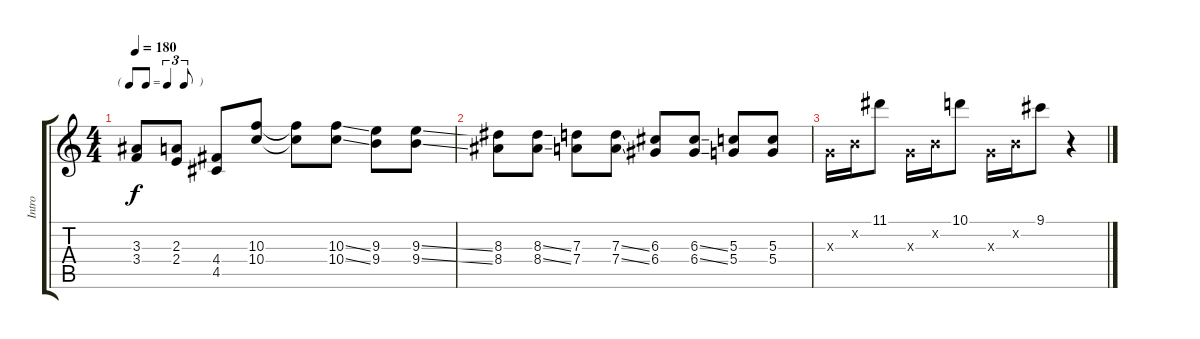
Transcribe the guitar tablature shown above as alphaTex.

\track ("Intro" "Intro") {instrument overdrivenguitar}
\staff {score tabs}
\tuning (E4 B3 G3 D3 A2 E2) {hide}
\ts (4 4)
\tf triplet8th
\tempo 180
\clef g2
\ks c
(3.3 3.4).8{dy f} (2.3 2.4).8 (4.4 4.5).8 (10.3 10.4).8 (10.3{t} 10.4{t}).8 (10.3{ss} 10.4{ss}).8 (9.3 9.4).8 (9.3{ss} 9.4{ss}).8 |
(8.3 8.4).8 (8.3{ss} 8.4{ss}).8 (7.3 7.4).8 (7.3{ss} 7.4{ss}).8 (6.3 6.4).8 (6.3{ss} 6.4{ss}).8 (5.3 5.4).8 (5.3 5.4).8 |
0.3{x}.16 0.2{x}.16 11.1.8 0.3{x}.16 0.2{x}.16 10.1.8 0.3{x}.16 0.2{x}.16 9.1.8 r.4
